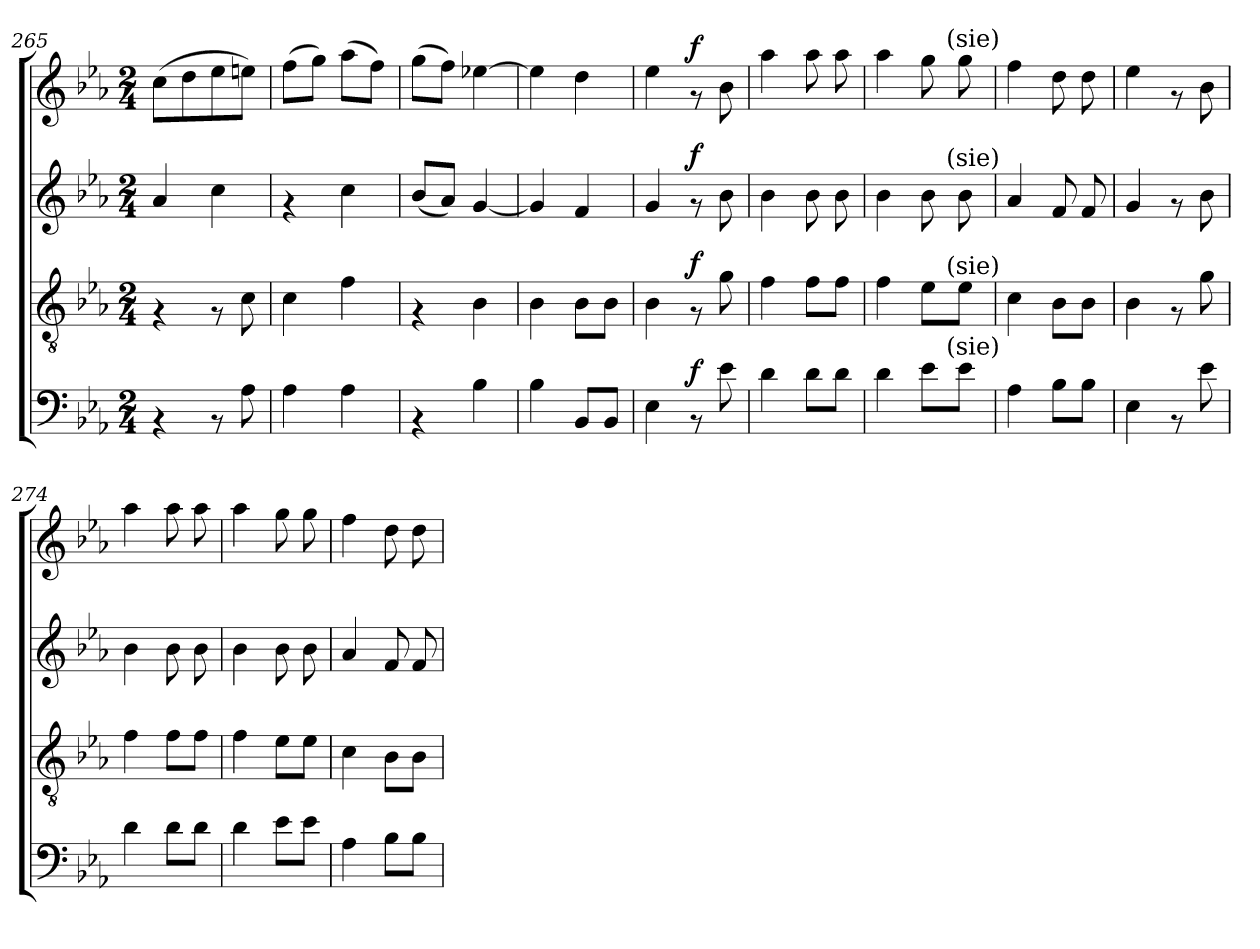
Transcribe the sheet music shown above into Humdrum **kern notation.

**kern	**dynam	**kern	**dynam	**kern	**dynam	**kern	**dynam
*part4	*part4	*part3	*part3	*part2	*part2	*part1	*part1
*staff4	*staff4	*staff3	*staff3	*staff2	*staff2	*staff1	*staff1
*clefF4	*	*clefGv2	*	*clefG2	*	*clefG2	*
*k[b-e-a-]	*	*k[b-e-a-]	*	*k[b-e-a-]	*	*k[b-e-a-]	*
*E-:	*	*E-:	*	*E-:	*	*E-:	*
*M2/4	*	*M2/4	*	*M2/4	*	*M2/4	*
=265	=265	=265	=265	=265	=265	=265	=265
4rAA	.	4rF	.	4a-/	.	(>8cc\L	.
.	.	.	.	.	.	8dd\	.
8rAA	.	8rF	.	4cc\	.	8ee-\	.
8A-\	.	8c\	.	.	.	8een\J)	.
=266	=266	=266	=266	=266	=266	=266	=266
4A-\	.	4c\	.	4rf	.	(>8ff\L	.
.	.	.	.	.	.	8gg\J)	.
4A-\	.	4f\	.	4cc\	.	(>8aa-\L	.
.	.	.	.	.	.	8ff\J)	.
!!LO:PB:g=z
=267	=267	=267	=267	=267	=267	=267	=267
4rAA	.	4rF	.	(<8b-/L	.	(>8gg\L	.
.	.	.	.	8a-/J)	.	8ff\J)	.
4B-\	.	4B-\	.	[<4g/	.	[>4ee-X\	.
=268	=268	=268	=268	=268	=268	=268	=268
4B-\	.	4B-\	.	4g/]	.	4ee-\]	.
8BB-/L	.	8B-\L	.	4f/	.	4dd\	.
8BB-/J	.	8B-\J	.	.	.	.	.
=269	=269	=269	=269	=269	=269	=269	=269
4E-\	.	4B-\	.	4g/	.	4ee-\	.
!	!LO:DY:a	!	!LO:DY:a	!	!LO:DY:a	!	!LO:DY:a
8rAA	f	8rF	f	8rf	f	8rf	f
8e-\	.	8g\	.	8b-\	.	8b-\	.
=270	=270	=270	=270	=270	=270	=270	=270
4d\	.	4f\	.	4b-\	.	4aa-\	.
8d\L	.	8f\L	.	8b-\	.	8aa-\	.
8d\J	.	8f\J	.	8b-\	.	8aa-\	.
=271	=271	=271	=271	=271	=271	=271	=271
*^	*	*^	*	*^	*	*^	*
4d\	4ryy	.	4f\	4ryy	.	4b-\	4ryy	.	4aa-\	4ryy	.
8e-\L	16.ryy	.	8e-\L	16.ryy	.	8b-\	16.ryy	.	8gg\	16.ryy	.
!	!	!	!	!	!	!	!	!	!	!LO:TX:a:t=(sie)	!
!	!	!	!	!	!	!	!LO:TX:a:t=(sie)	!	!	!	!
!	!	!	!	!LO:TX:a:t=(sie)	!	!	!	!	!	!	!
!	!LO:TX:a:t=(sie)	!	!	!	!	!	!	!	!	!	!
.	8ryy	.	.	8ryy	.	.	8ryy	.	.	8ryy	.
8e-\J	.	.	8e-\J	.	.	8b-\	.	.	8gg\	.	.
.	32ryy	.	.	32ryy	.	.	32ryy	.	.	32ryy	.
*v	*v	*	*	*	*	*v	*v	*	*v	*v	*
*	*	*v	*v	*	*	*	*	*
=272	=272	=272	=272	=272	=272	=272	=272
4A-\	.	4c\	.	4a-/	.	4ff\	.
8B-\L	.	8B-\L	.	8f/	.	8dd\	.
8B-\J	.	8B-\J	.	8f/	.	8dd\	.
!!LO:PB:g=z
=273	=273	=273	=273	=273	=273	=273	=273
4E-\	.	4B-\	.	4g/	.	4ee-\	.
8rAA	.	8rF	.	8rf	.	8rf	.
8e-\	.	8g\	.	8b-\	.	8b-\	.
=274	=274	=274	=274	=274	=274	=274	=274
4d\	.	4f\	.	4b-\	.	4aa-\	.
8d\L	.	8f\L	.	8b-\	.	8aa-\	.
8d\J	.	8f\J	.	8b-\	.	8aa-\	.
=275	=275	=275	=275	=275	=275	=275	=275
4d\	.	4f\	.	4b-\	.	4aa-\	.
8e-\L	.	8e-\L	.	8b-\	.	8gg\	.
8e-\J	.	8e-\J	.	8b-\	.	8gg\	.
=276	=276	=276	=276	=276	=276	=276	=276
4A-\	.	4c\	.	4a-/	.	4ff\	.
8B-\L	.	8B-\L	.	8f/	.	8dd\	.
8B-\J	.	8B-\J	.	8f/	.	8dd\	.
=	=	=	=	=	=	=	=
*-	*-	*-	*-	*-	*-	*-	*-
